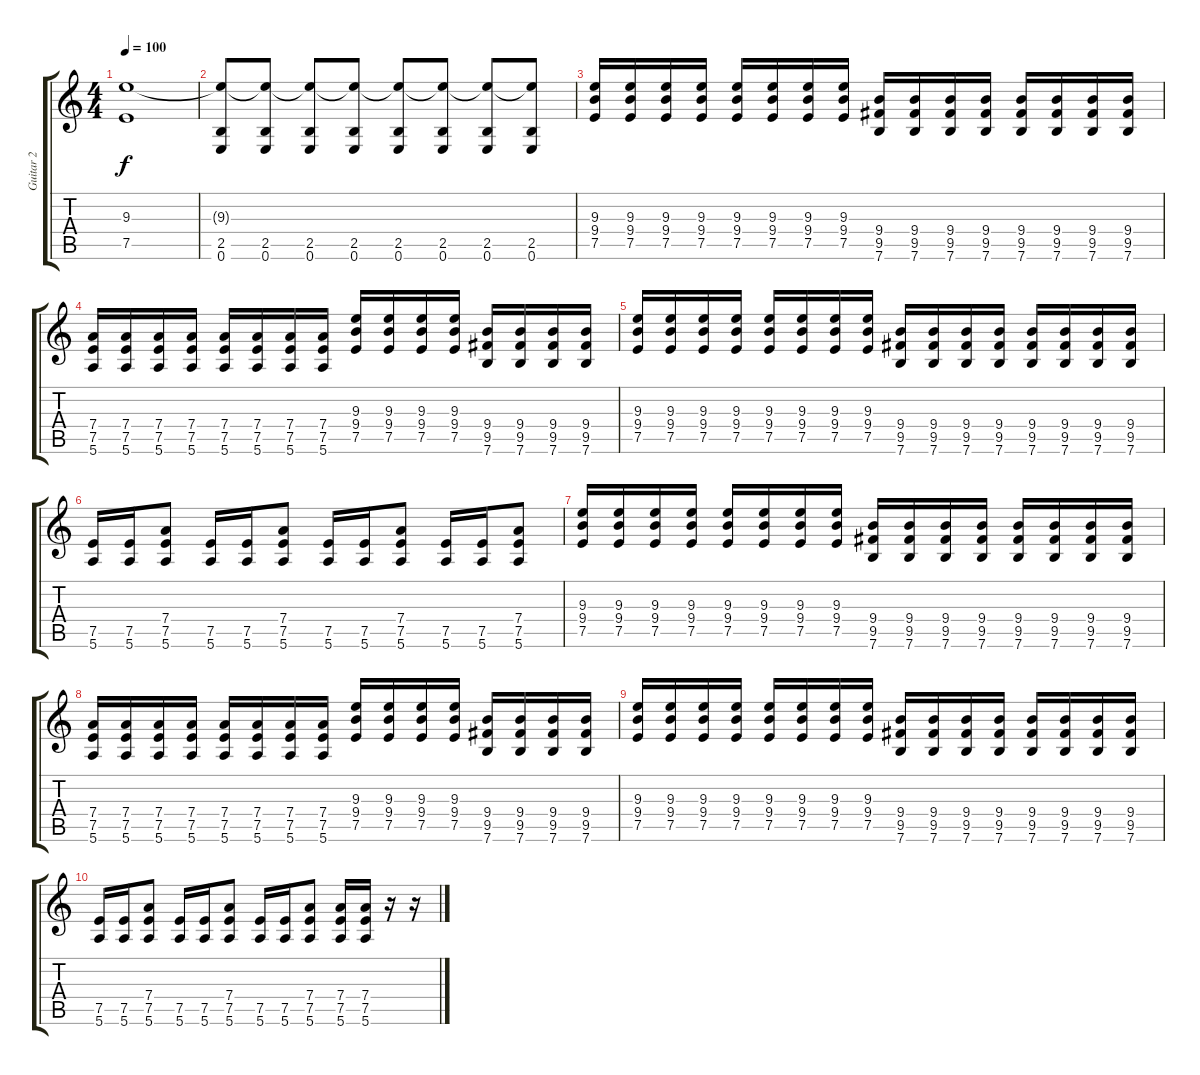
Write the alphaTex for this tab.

\track ("Guitar 2" "Guitar 2") {instrument distortionguitar}
\staff {score tabs}
\tuning (E4 B3 G3 D3 A2 E2) {hide}
\ts (4 4)
\tempo 100
\clef g2
\ks c
(9.3 7.5).1{dy f} |
(9.3{t} 2.5 0.6).8 (9.3{t} 2.5 0.6).8 (9.3{t} 2.5 0.6).8 (9.3{t} 2.5 0.6).8 (9.3{t} 2.5 0.6).8 (9.3{t} 2.5 0.6).8 (9.3{t} 2.5 0.6).8 (9.3{t} 2.5 0.6).8 |
(9.3 9.4 7.5).16 (9.3 9.4 7.5).16 (9.3 9.4 7.5).16 (9.3 9.4 7.5).16 (9.3 9.4 7.5).16 (9.3 9.4 7.5).16 (9.3 9.4 7.5).16 (9.3 9.4 7.5).16 (9.4 9.5 7.6).16 (9.4 9.5 7.6).16 (9.4 9.5 7.6).16 (9.4 9.5 7.6).16 (9.4 9.5 7.6).16 (9.4 9.5 7.6).16 (9.4 9.5 7.6).16 (9.4 9.5 7.6).16 |
(7.4 7.5 5.6).16 (7.4 7.5 5.6).16 (7.4 7.5 5.6).16 (7.4 7.5 5.6).16 (7.4 7.5 5.6).16 (7.4 7.5 5.6).16 (7.4 7.5 5.6).16 (7.4 7.5 5.6).16 (9.3 9.4 7.5).16 (9.3 9.4 7.5).16 (9.3 9.4 7.5).16 (9.3 9.4 7.5).16 (9.4 9.5 7.6).16 (9.4 9.5 7.6).16 (9.4 9.5 7.6).16 (9.4 9.5 7.6).16 |
(9.3 9.4 7.5).16 (9.3 9.4 7.5).16 (9.3 9.4 7.5).16 (9.3 9.4 7.5).16 (9.3 9.4 7.5).16 (9.3 9.4 7.5).16 (9.3 9.4 7.5).16 (9.3 9.4 7.5).16 (9.4 9.5 7.6).16 (9.4 9.5 7.6).16 (9.4 9.5 7.6).16 (9.4 9.5 7.6).16 (9.4 9.5 7.6).16 (9.4 9.5 7.6).16 (9.4 9.5 7.6).16 (9.4 9.5 7.6).16 |
(7.5 5.6).16 (7.5 5.6).16 (7.4 7.5 5.6).8 (7.5 5.6).16 (7.5 5.6).16 (7.4 7.5 5.6).8 (7.5 5.6).16 (7.5 5.6).16 (7.4 7.5 5.6).8 (7.5 5.6).16 (7.5 5.6).16 (7.4 7.5 5.6).8 |
(9.3 9.4 7.5).16 (9.3 9.4 7.5).16 (9.3 9.4 7.5).16 (9.3 9.4 7.5).16 (9.3 9.4 7.5).16 (9.3 9.4 7.5).16 (9.3 9.4 7.5).16 (9.3 9.4 7.5).16 (9.4 9.5 7.6).16 (9.4 9.5 7.6).16 (9.4 9.5 7.6).16 (9.4 9.5 7.6).16 (9.4 9.5 7.6).16 (9.4 9.5 7.6).16 (9.4 9.5 7.6).16 (9.4 9.5 7.6).16 |
(7.4 7.5 5.6).16 (7.4 7.5 5.6).16 (7.4 7.5 5.6).16 (7.4 7.5 5.6).16 (7.4 7.5 5.6).16 (7.4 7.5 5.6).16 (7.4 7.5 5.6).16 (7.4 7.5 5.6).16 (9.3 9.4 7.5).16 (9.3 9.4 7.5).16 (9.3 9.4 7.5).16 (9.3 9.4 7.5).16 (9.4 9.5 7.6).16 (9.4 9.5 7.6).16 (9.4 9.5 7.6).16 (9.4 9.5 7.6).16 |
(9.3 9.4 7.5).16 (9.3 9.4 7.5).16 (9.3 9.4 7.5).16 (9.3 9.4 7.5).16 (9.3 9.4 7.5).16 (9.3 9.4 7.5).16 (9.3 9.4 7.5).16 (9.3 9.4 7.5).16 (9.4 9.5 7.6).16 (9.4 9.5 7.6).16 (9.4 9.5 7.6).16 (9.4 9.5 7.6).16 (9.4 9.5 7.6).16 (9.4 9.5 7.6).16 (9.4 9.5 7.6).16 (9.4 9.5 7.6).16 |
(7.5 5.6).16 (7.5 5.6).16 (7.4 7.5 5.6).8 (7.5 5.6).16 (7.5 5.6).16 (7.4 7.5 5.6).8 (7.5 5.6).16 (7.5 5.6).16 (7.4 7.5 5.6).8 (7.4 7.5 5.6).16 (7.4 7.5 5.6).16 r.16 r.16
